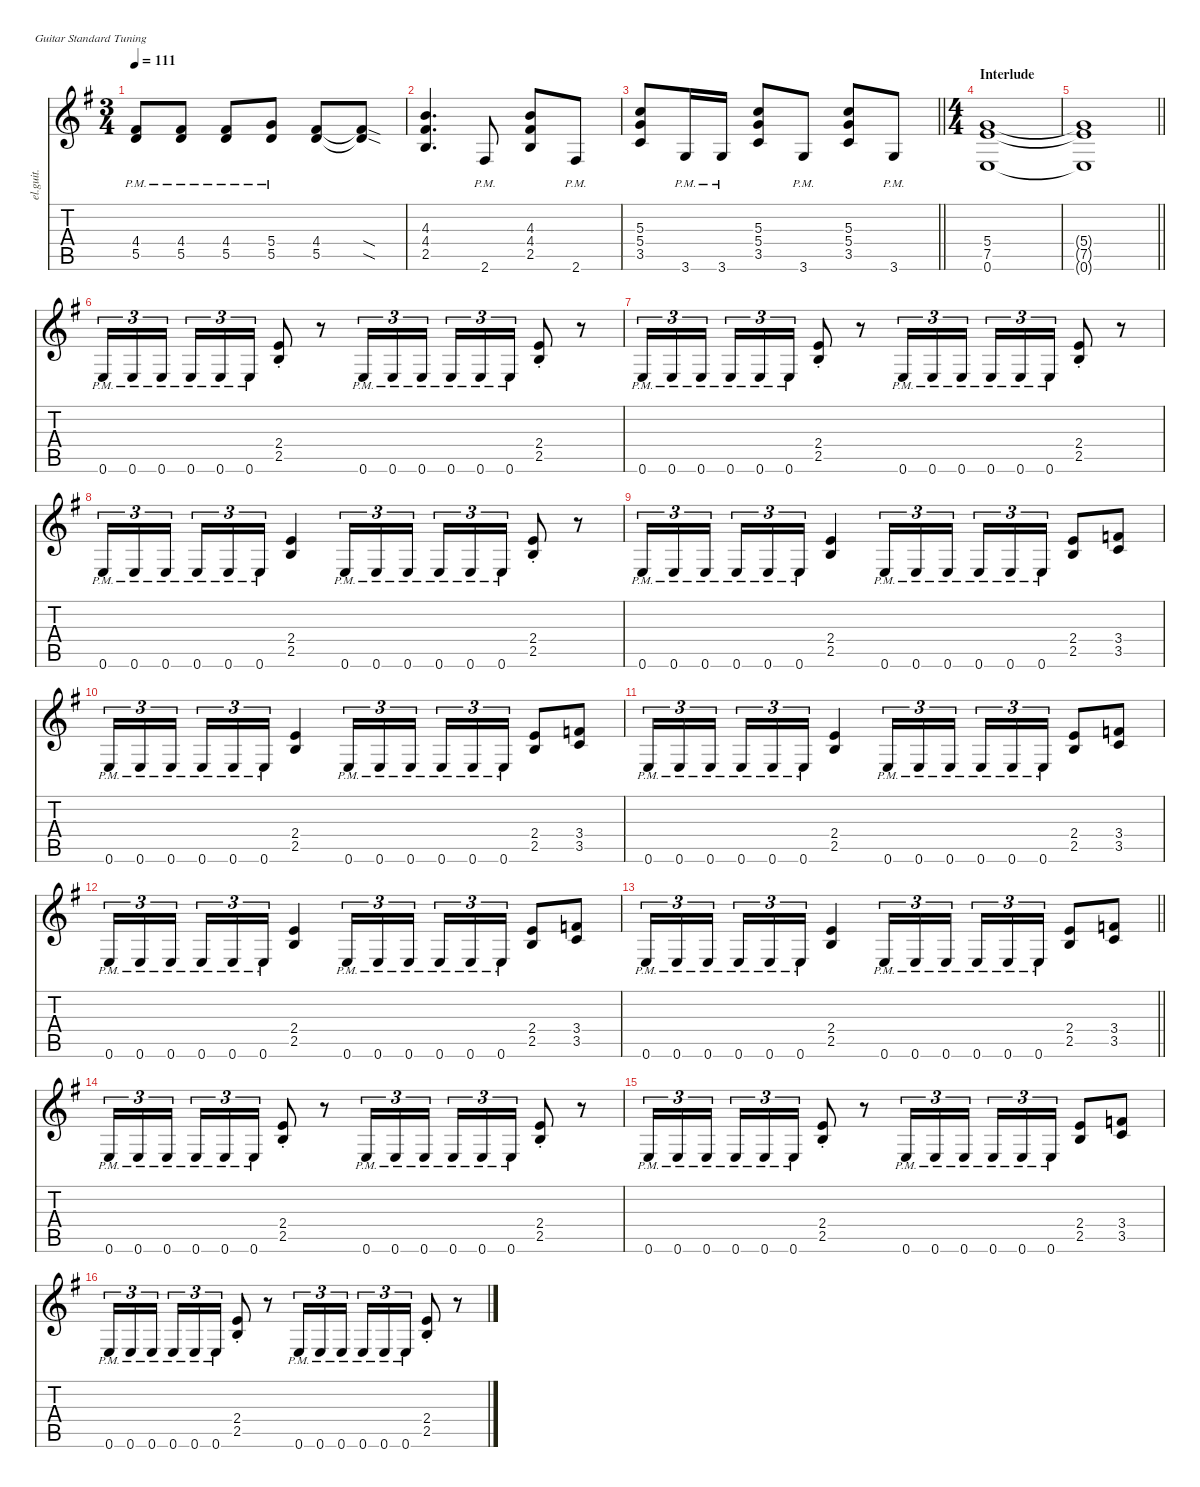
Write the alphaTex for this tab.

\defaultSystemsLayout 4
\hideDynamics
\bracketExtendMode nobrackets
\otherSystemsTrackNameOrientation horizontal
\track ("Guitar 1" "el.guit.") {defaultSystemsLayout 8 mute instrument electricguitarclean}
\staff {score tabs}
\tuning (E4 B3 G3 D3 A2 E2)
\ts (3 4)
\tempo 111
\clef g2
\ks eminor
(4.4{pm acc #} 5.5{pm acc forcenatural}).8{dy f beam Up} (4.4{pm acc #} 5.5{pm acc forcenatural}).8{beam Up} (4.4{pm acc #} 5.5{pm acc forcenatural}).8{beam Up} (5.4{pm acc forcenatural} 5.5{pm acc forcenatural}).8{beam Up} (4.4{acc #} 5.5{acc forcenatural}).8{beam Up} (4.4{sod t acc #} 5.5{sod t acc forcenatural}).8{beam Up} |
(4.3{acc forcenatural} 4.4{acc #} 2.5{acc forcenatural}).4{d beam Up} 2.6{pm acc #}.8{beam Up} (4.3{acc forcenatural} 4.4{acc #} 2.5{acc forcenatural}).8{beam Up} 2.6{pm acc #}.8{beam Up} |
\barLineRight lightlight
(5.3{acc forcenatural} 5.4{acc forcenatural} 3.5{acc forcenatural}).8{beam Up} 3.6{pm acc forcenatural}.16{beam Up} 3.6{pm acc forcenatural}.16{beam Up} (5.3{acc forcenatural} 5.4{acc forcenatural} 3.5{acc forcenatural}).8{beam Up} 3.6{pm acc forcenatural}.8{beam Up} (5.3{acc forcenatural} 5.4{acc forcenatural} 3.5{acc forcenatural}).8{beam Up} 3.6{pm acc forcenatural}.8{beam Up} |
\ts (4 4)
\beaming (8 2 2 2 2)
\section ("" "Interlude")
(5.4{acc forcenatural} 7.5{acc forcenatural} 0.6{acc forcenatural}).1{beam Up} |
\barLineRight lightlight
(5.4{t acc forcenatural} 7.5{t acc forcenatural} 0.6{t acc forcenatural}).1{beam Up} |
0.6{pm acc forcenatural}.16{tu (3 2) beam Up} 0.6{pm acc forcenatural}.16{tu (3 2) beam Up} 0.6{pm acc forcenatural}.16{tu (3 2) beam Up} 0.6{pm acc forcenatural}.16{tu (3 2) beam Up} 0.6{pm acc forcenatural}.16{tu (3 2) beam Up} 0.6{pm acc forcenatural}.16{tu (3 2) beam Up} (2.4{st acc forcenatural} 2.5{st acc forcenatural}).8{beam Up} r.8{beam Up} 0.6{pm acc forcenatural}.16{tu (3 2) beam Up} 0.6{pm acc forcenatural}.16{tu (3 2) beam Up} 0.6{pm acc forcenatural}.16{tu (3 2) beam Up} 0.6{pm acc forcenatural}.16{tu (3 2) beam Up} 0.6{pm acc forcenatural}.16{tu (3 2) beam Up} 0.6{pm acc forcenatural}.16{tu (3 2) beam Up} (2.4{st acc forcenatural} 2.5{st acc forcenatural}).8{beam Up} r.8{beam Up} |
0.6{pm acc forcenatural}.16{tu (3 2) beam Up} 0.6{pm acc forcenatural}.16{tu (3 2) beam Up} 0.6{pm acc forcenatural}.16{tu (3 2) beam Up} 0.6{pm acc forcenatural}.16{tu (3 2) beam Up} 0.6{pm acc forcenatural}.16{tu (3 2) beam Up} 0.6{pm acc forcenatural}.16{tu (3 2) beam Up} (2.4{st acc forcenatural} 2.5{st acc forcenatural}).8{beam Up} r.8{beam Up} 0.6{pm acc forcenatural}.16{tu (3 2) beam Up} 0.6{pm acc forcenatural}.16{tu (3 2) beam Up} 0.6{pm acc forcenatural}.16{tu (3 2) beam Up} 0.6{pm acc forcenatural}.16{tu (3 2) beam Up} 0.6{pm acc forcenatural}.16{tu (3 2) beam Up} 0.6{pm acc forcenatural}.16{tu (3 2) beam Up} (2.4{st acc forcenatural} 2.5{st acc forcenatural}).8{beam Up} r.8{beam Up} |
0.6{pm acc forcenatural}.16{tu (3 2) beam Up} 0.6{pm acc forcenatural}.16{tu (3 2) beam Up} 0.6{pm acc forcenatural}.16{tu (3 2) beam Up} 0.6{pm acc forcenatural}.16{tu (3 2) beam Up} 0.6{pm acc forcenatural}.16{tu (3 2) beam Up} 0.6{pm acc forcenatural}.16{tu (3 2) beam Up} (2.4{acc forcenatural} 2.5{acc forcenatural}).4{beam Up} 0.6{pm acc forcenatural}.16{tu (3 2) beam Up} 0.6{pm acc forcenatural}.16{tu (3 2) beam Up} 0.6{pm acc forcenatural}.16{tu (3 2) beam Up} 0.6{pm acc forcenatural}.16{tu (3 2) beam Up} 0.6{pm acc forcenatural}.16{tu (3 2) beam Up} 0.6{pm acc forcenatural}.16{tu (3 2) beam Up} (2.4{st acc forcenatural} 2.5{st acc forcenatural}).8{beam Up} r.8{beam Up} |
0.6{pm acc forcenatural}.16{tu (3 2) beam Up} 0.6{pm acc forcenatural}.16{tu (3 2) beam Up} 0.6{pm acc forcenatural}.16{tu (3 2) beam Up} 0.6{pm acc forcenatural}.16{tu (3 2) beam Up} 0.6{pm acc forcenatural}.16{tu (3 2) beam Up} 0.6{pm acc forcenatural}.16{tu (3 2) beam Up} (2.4{acc forcenatural} 2.5{acc forcenatural}).4{beam Up} 0.6{pm acc forcenatural}.16{tu (3 2) beam Up} 0.6{pm acc forcenatural}.16{tu (3 2) beam Up} 0.6{pm acc forcenatural}.16{tu (3 2) beam Up} 0.6{pm acc forcenatural}.16{tu (3 2) beam Up} 0.6{pm acc forcenatural}.16{tu (3 2) beam Up} 0.6{pm acc forcenatural}.16{tu (3 2) beam Up} (2.4{acc forcenatural} 2.5{acc forcenatural}).8{beam Up} (3.4{acc forcenatural} 3.5{acc forcenatural}).8{beam Up} |
0.6{pm acc forcenatural}.16{tu (3 2) beam Up} 0.6{pm acc forcenatural}.16{tu (3 2) beam Up} 0.6{pm acc forcenatural}.16{tu (3 2) beam Up} 0.6{pm acc forcenatural}.16{tu (3 2) beam Up} 0.6{pm acc forcenatural}.16{tu (3 2) beam Up} 0.6{pm acc forcenatural}.16{tu (3 2) beam Up} (2.4{acc forcenatural} 2.5{acc forcenatural}).4{beam Up} 0.6{pm acc forcenatural}.16{tu (3 2) beam Up} 0.6{pm acc forcenatural}.16{tu (3 2) beam Up} 0.6{pm acc forcenatural}.16{tu (3 2) beam Up} 0.6{pm acc forcenatural}.16{tu (3 2) beam Up} 0.6{pm acc forcenatural}.16{tu (3 2) beam Up} 0.6{pm acc forcenatural}.16{tu (3 2) beam Up} (2.4{acc forcenatural} 2.5{acc forcenatural}).8{beam Up} (3.4{acc forcenatural} 3.5{acc forcenatural}).8{beam Up} |
0.6{pm acc forcenatural}.16{tu (3 2) beam Up} 0.6{pm acc forcenatural}.16{tu (3 2) beam Up} 0.6{pm acc forcenatural}.16{tu (3 2) beam Up} 0.6{pm acc forcenatural}.16{tu (3 2) beam Up} 0.6{pm acc forcenatural}.16{tu (3 2) beam Up} 0.6{pm acc forcenatural}.16{tu (3 2) beam Up} (2.4{acc forcenatural} 2.5{acc forcenatural}).4{beam Up} 0.6{pm acc forcenatural}.16{tu (3 2) beam Up} 0.6{pm acc forcenatural}.16{tu (3 2) beam Up} 0.6{pm acc forcenatural}.16{tu (3 2) beam Up} 0.6{pm acc forcenatural}.16{tu (3 2) beam Up} 0.6{pm acc forcenatural}.16{tu (3 2) beam Up} 0.6{pm acc forcenatural}.16{tu (3 2) beam Up} (2.4{acc forcenatural} 2.5{acc forcenatural}).8{beam Up} (3.4{acc forcenatural} 3.5{acc forcenatural}).8{beam Up} |
0.6{pm acc forcenatural}.16{tu (3 2) beam Up} 0.6{pm acc forcenatural}.16{tu (3 2) beam Up} 0.6{pm acc forcenatural}.16{tu (3 2) beam Up} 0.6{pm acc forcenatural}.16{tu (3 2) beam Up} 0.6{pm acc forcenatural}.16{tu (3 2) beam Up} 0.6{pm acc forcenatural}.16{tu (3 2) beam Up} (2.4{acc forcenatural} 2.5{acc forcenatural}).4{beam Up} 0.6{pm acc forcenatural}.16{tu (3 2) beam Up} 0.6{pm acc forcenatural}.16{tu (3 2) beam Up} 0.6{pm acc forcenatural}.16{tu (3 2) beam Up} 0.6{pm acc forcenatural}.16{tu (3 2) beam Up} 0.6{pm acc forcenatural}.16{tu (3 2) beam Up} 0.6{pm acc forcenatural}.16{tu (3 2) beam Up} (2.4{acc forcenatural} 2.5{acc forcenatural}).8{beam Up} (3.4{acc forcenatural} 3.5{acc forcenatural}).8{beam Up} |
\barLineRight lightlight
0.6{pm acc forcenatural}.16{tu (3 2) beam Up} 0.6{pm acc forcenatural}.16{tu (3 2) beam Up} 0.6{pm acc forcenatural}.16{tu (3 2) beam Up} 0.6{pm acc forcenatural}.16{tu (3 2) beam Up} 0.6{pm acc forcenatural}.16{tu (3 2) beam Up} 0.6{pm acc forcenatural}.16{tu (3 2) beam Up} (2.4{acc forcenatural} 2.5{acc forcenatural}).4{beam Up} 0.6{pm acc forcenatural}.16{tu (3 2) beam Up} 0.6{pm acc forcenatural}.16{tu (3 2) beam Up} 0.6{pm acc forcenatural}.16{tu (3 2) beam Up} 0.6{pm acc forcenatural}.16{tu (3 2) beam Up} 0.6{pm acc forcenatural}.16{tu (3 2) beam Up} 0.6{pm acc forcenatural}.16{tu (3 2) beam Up} (2.4{acc forcenatural} 2.5{acc forcenatural}).8{beam Up} (3.4{acc forcenatural} 3.5{acc forcenatural}).8{beam Up} |
0.6{pm acc forcenatural}.16{tu (3 2) beam Up} 0.6{pm acc forcenatural}.16{tu (3 2) beam Up} 0.6{pm acc forcenatural}.16{tu (3 2) beam Up} 0.6{pm acc forcenatural}.16{tu (3 2) beam Up} 0.6{pm acc forcenatural}.16{tu (3 2) beam Up} 0.6{pm acc forcenatural}.16{tu (3 2) beam Up} (2.4{st acc forcenatural} 2.5{st acc forcenatural}).8{beam Up} r.8{beam Up} 0.6{pm acc forcenatural}.16{tu (3 2) beam Up} 0.6{pm acc forcenatural}.16{tu (3 2) beam Up} 0.6{pm acc forcenatural}.16{tu (3 2) beam Up} 0.6{pm acc forcenatural}.16{tu (3 2) beam Up} 0.6{pm acc forcenatural}.16{tu (3 2) beam Up} 0.6{pm acc forcenatural}.16{tu (3 2) beam Up} (2.4{st acc forcenatural} 2.5{st acc forcenatural}).8{beam Up} r.8{beam Up} |
0.6{pm acc forcenatural}.16{tu (3 2) beam Up} 0.6{pm acc forcenatural}.16{tu (3 2) beam Up} 0.6{pm acc forcenatural}.16{tu (3 2) beam Up} 0.6{pm acc forcenatural}.16{tu (3 2) beam Up} 0.6{pm acc forcenatural}.16{tu (3 2) beam Up} 0.6{pm acc forcenatural}.16{tu (3 2) beam Up} (2.4{st acc forcenatural} 2.5{st acc forcenatural}).8{beam Up} r.8{beam Up} 0.6{pm acc forcenatural}.16{tu (3 2) beam Up} 0.6{pm acc forcenatural}.16{tu (3 2) beam Up} 0.6{pm acc forcenatural}.16{tu (3 2) beam Up} 0.6{pm acc forcenatural}.16{tu (3 2) beam Up} 0.6{pm acc forcenatural}.16{tu (3 2) beam Up} 0.6{pm acc forcenatural}.16{tu (3 2) beam Up} (2.4{acc forcenatural} 2.5{acc forcenatural}).8{beam Up} (3.4{acc forcenatural} 3.5{acc forcenatural}).8{beam Up} |
0.6{pm acc forcenatural}.16{tu (3 2) beam Up} 0.6{pm acc forcenatural}.16{tu (3 2) beam Up} 0.6{pm acc forcenatural}.16{tu (3 2) beam Up} 0.6{pm acc forcenatural}.16{tu (3 2) beam Up} 0.6{pm acc forcenatural}.16{tu (3 2) beam Up} 0.6{pm acc forcenatural}.16{tu (3 2) beam Up} (2.4{st acc forcenatural} 2.5{st acc forcenatural}).8{beam Up} r.8{beam Up} 0.6{pm acc forcenatural}.16{tu (3 2) beam Up} 0.6{pm acc forcenatural}.16{tu (3 2) beam Up} 0.6{pm acc forcenatural}.16{tu (3 2) beam Up} 0.6{pm acc forcenatural}.16{tu (3 2) beam Up} 0.6{pm acc forcenatural}.16{tu (3 2) beam Up} 0.6{pm acc forcenatural}.16{tu (3 2) beam Up} (2.4{st acc forcenatural} 2.5{st acc forcenatural}).8{beam Up} r.8{beam Up}
